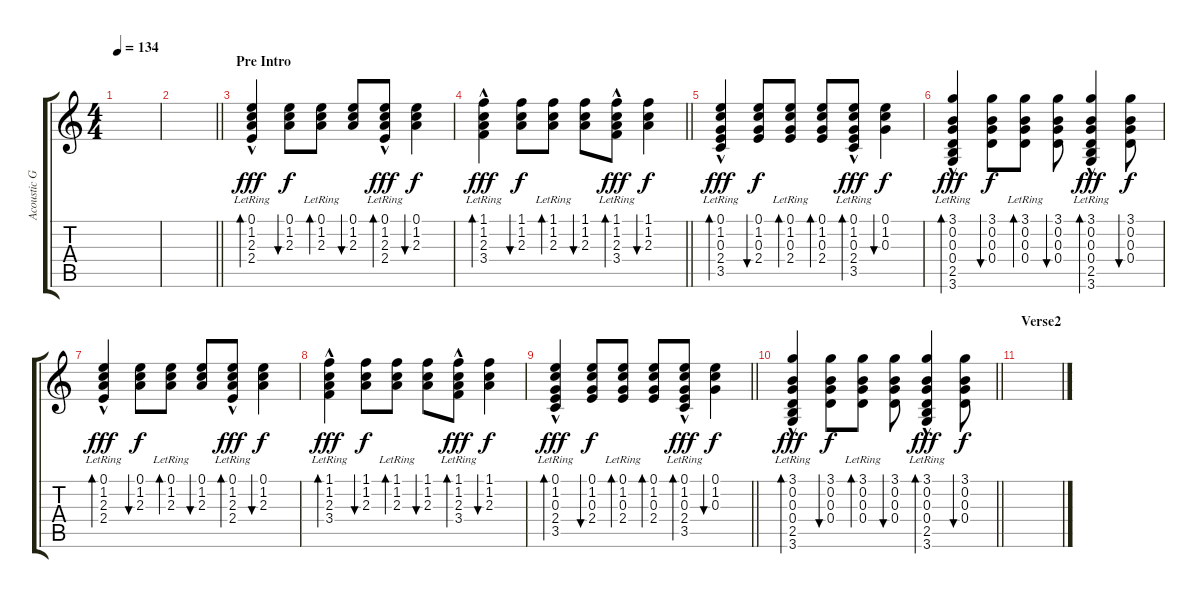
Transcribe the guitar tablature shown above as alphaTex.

\track ("Acoustic Guitar" "Acoustic G") {instrument acousticguitarsteel}
\staff {score tabs}
\tuning (E4 B3 G3 D3 A2 E2) {hide}
\ts (4 4)
\tempo 134
\clef g2
\ks c
|
\barLineRight lightlight
|
\section ("" "Pre Intro")
(0.1 1.2 2.3{hac} 2.4{lr}).4{bd 120 dy fff} (0.1 1.2 2.3).8{bu 30 dy f} (0.1 1.2 2.3{lr}).8{bd 30} (0.1 1.2 2.3).8{bu 30} (0.1 1.2 2.3{hac lr} 2.4).8{bd 30 dy fff} (0.1 1.2 2.3).4{bu 30 dy f} |
\barLineRight lightlight
(1.1 1.2 2.3{hac lr} 3.4).4{bd 30 dy fff} (1.1 1.2 2.3).8{bu 30 dy f} (1.1 1.2 2.3{lr}).8{bd 30} (1.1 1.2 2.3).8{bu 30} (1.1 1.2 2.3{hac lr} 3.4).8{bd 30 dy fff} (1.1 1.2 2.3).4{bu 30 dy f} |
(0.1 1.2 0.3{hac lr} 2.4 3.5).4{bd 30 dy fff} (0.1 1.2 0.3 2.4).8{bu 30 dy f} (0.1 1.2 0.3{lr} 2.4).8{bd 30} (0.1 1.2 0.3 2.4).8{bd 30} (0.1{hac} 1.2 0.3{lr} 2.4 3.5).8{bd 30 dy fff} (0.1 1.2 0.3).4{bu 30 dy f} |
(3.1 0.2 0.3{lr} 0.4{hac} 2.5 3.6).4{bd 30 dy fff} (3.1 0.2 0.3 0.4).8{bu 30 dy f} (3.1 0.2 0.3{lr} 0.4).8{bd 30} (3.1 0.2 0.3 0.4).8{bu 30} (3.1{hac} 0.2 0.3{lr} 0.4 2.5 3.6).4{bd 30 dy fff} (3.1 0.2 0.3 0.4).8{bu 30 dy f} |
(0.1 1.2 2.3{hac} 2.4{lr}).4{bd 120 dy fff} (0.1 1.2 2.3).8{bu 30 dy f} (0.1 1.2 2.3{lr}).8{bd 30} (0.1 1.2 2.3).8{bu 30} (0.1 1.2 2.3{hac lr} 2.4).8{bd 30 dy fff} (0.1 1.2 2.3).4{bu 30 dy f} |
(1.1 1.2 2.3{hac lr} 3.4).4{bd 30 dy fff} (1.1 1.2 2.3).8{bu 30 dy f} (1.1 1.2 2.3{lr}).8{bd 30} (1.1 1.2 2.3).8{bu 30} (1.1 1.2 2.3{hac lr} 3.4).8{bd 30 dy fff} (1.1 1.2 2.3).4{bu 30 dy f} |
\barLineRight lightlight
(0.1 1.2 0.3{hac lr} 2.4 3.5).4{bd 30 dy fff} (0.1 1.2 0.3 2.4).8{bu 30 dy f} (0.1 1.2 0.3{lr} 2.4).8{bd 30} (0.1 1.2 0.3 2.4).8{bd 30} (0.1{hac} 1.2 0.3{lr} 2.4 3.5).8{bd 30 dy fff} (0.1 1.2 0.3).4{bu 30 dy f} |
\barLineRight lightlight
(3.1 0.2 0.3{lr} 0.4{hac} 2.5 3.6).4{bd 30 dy fff} (3.1 0.2 0.3 0.4).8{bu 30 dy f} (3.1 0.2 0.3{lr} 0.4).8{bd 30} (3.1 0.2 0.3 0.4).8{bu 30} (3.1{hac} 0.2 0.3{lr} 0.4 2.5 3.6).4{bd 30 dy fff} (3.1 0.2 0.3 0.4).8{bu 30 dy f} |
\section ("" "Verse2")
